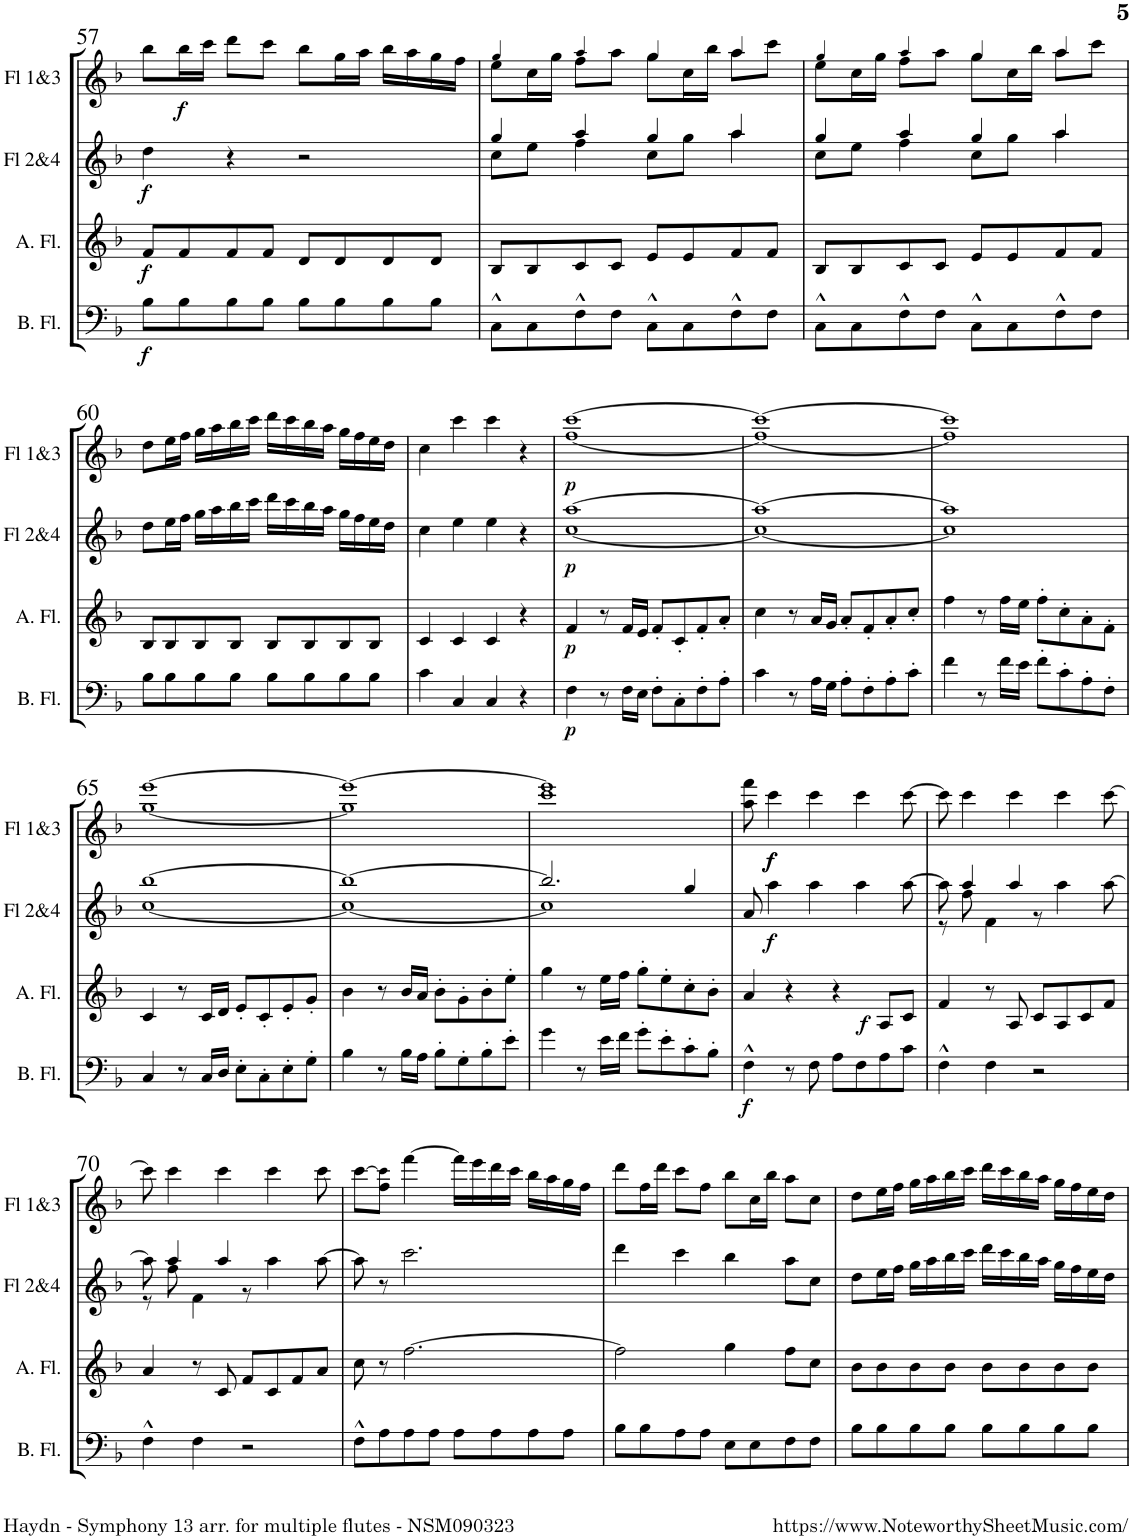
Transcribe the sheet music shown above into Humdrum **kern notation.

**kern	**dynam	**kern	**dynam	**kern	**dynam	**kern	**dynam
*part4	*part4	*part3	*part3	*part2	*part2	*part1	*part1
*staff4	*staff4	*staff3	*staff3	*staff2	*staff2	*staff1	*staff1
*I"Bass Flute	*	*I"Alto Flute	*	*I"Flutes 2&amp;4	*	*I"Flutes 1&amp;3	*
*I'B. Fl.	*	*I'A. Fl.	*	*I'Fl 2&amp;4	*	*I'Fl 1&amp;3	*
!!LO:PB:g=z
*clefF4	*	*clefG2	*	*clefG2	*	*clefG2	*
*k[b-]	*	*k[b-]	*	*k[b-]	*	*k[b-]	*
*M4/4	*	*M4/4	*	*M4/4	*	*M4/4	*
*met(c)	*	*met(c)	*	*met(c)	*	*met(c)	*
=57	=57	=57	=57	=57	=57	=57	=57
!	!LO:DY:b	!	!LO:DY:b	!	!LO:DY:b	!	!
8B-\L	f	8f/L	f	4dd\	f	8bb-\L	.
!	!	!	!	!	!	!	!LO:DY:b
8B-\	.	8f/	.	.	.	16bb-\L	f
.	.	.	.	.	.	16ccc\JJ	.
8B-\	.	8f/	.	4r	.	8ddd\L	.
8B-\J	.	8f/J	.	.	.	8ccc\J	.
8B-\L	.	8d/L	.	2r	.	8bb-\L	.
8B-\	.	8d/	.	.	.	16gg\L	.
.	.	.	.	.	.	16aa\JJ	.
8B-\	.	8d/	.	.	.	16bb-\LL	.
.	.	.	.	.	.	16aa\	.
8B-\J	.	8d/J	.	.	.	16gg\	.
.	.	.	.	.	.	16ff\JJ	.
=58	=58	=58	=58	=58	=58	=58	=58
*	*	*	*	*^	*	*^	*
8C^^\L	.	8B-/L	.	4gg/	8cc\L	.	4gg!/	8ee\L	.
8C\	.	8B-/	.	.	8ee\J	.	.	16cc\L	.
.	.	.	.	.	.	.	.	16gg\JJ	.
8F^^\	.	8c/	.	4aa/	4ff\	.	4aa!/	8ff\L	.
8F\J	.	8c/J	.	.	.	.	.	8aa\J	.
8C^^\L	.	8e/L	.	4gg/	8cc\L	.	4gg!/	8gg\L	.
8C\	.	8e/	.	.	8gg\J	.	.	16cc\L	.
.	.	.	.	.	.	.	.	16bb-\JJ	.
8F^^\	.	8f/	.	4aa/	4aa\	.	4aa!/	8aa\L	.
8F\J	.	8f/J	.	.	.	.	.	8ccc\J	.
=59	=59	=59	=59	=59	=59	=59	=59	=59	=59
8C^^\L	.	8B-/L	.	4gg/	8cc\L	.	4gg!/	8ee\L	.
8C\	.	8B-/	.	.	8ee\J	.	.	16cc\L	.
.	.	.	.	.	.	.	.	16gg\JJ	.
8F^^\	.	8c/	.	4aa/	4ff\	.	4aa!/	8ff\L	.
8F\J	.	8c/J	.	.	.	.	.	8aa\J	.
8C^^\L	.	8e/L	.	4gg/	8cc\L	.	4gg!/	8gg\L	.
8C\	.	8e/	.	.	8gg\J	.	.	16cc\L	.
.	.	.	.	.	.	.	.	16bb-\JJ	.
8F^^\	.	8f/	.	4aa/	4aa\	.	4aa!/	8aa\L	.
8F\J	.	8f/J	.	.	.	.	.	8ccc\J	.
*	*	*	*	*v	*v	*	*	*	*
*	*	*	*	*	*	*v	*v	*
!!LO:LB:g=z
=60	=60	=60	=60	=60	=60	=60	=60
8B-\L	.	8B-/L	.	8dd\L	.	8dd\L	.
8B-\	.	8B-/	.	16ee\L	.	16ee\L	.
.	.	.	.	16ff\JJ	.	16ff\JJ	.
8B-\	.	8B-/	.	16gg\LL	.	16gg\LL	.
.	.	.	.	16aa\	.	16aa\	.
8B-\J	.	8B-/J	.	16bb-\	.	16bb-\	.
.	.	.	.	16ccc\JJ	.	16ccc\JJ	.
8B-\L	.	8B-/L	.	16ddd\LL	.	16ddd\LL	.
.	.	.	.	16ccc\	.	16ccc\	.
8B-\	.	8B-/	.	16bb-\	.	16bb-\	.
.	.	.	.	16aa\JJ	.	16aa\JJ	.
8B-\	.	8B-/	.	16gg\LL	.	16gg\LL	.
.	.	.	.	16ff\	.	16ff\	.
8B-\J	.	8B-/J	.	16ee\	.	16ee\	.
.	.	.	.	16dd\JJ	.	16dd\JJ	.
=61	=61	=61	=61	=61	=61	=61	=61
4c\	.	4c/	.	4cc\	.	4cc\	.
4C/	.	4c/	.	4ee\	.	4ccc\	.
4C/	.	4c/	.	4ee\	.	4ccc\	.
4r	.	4r	.	4r	.	4r	.
=62	=62	=62	=62	=62	=62	=62	=62
*	*	*	*	*^	*	*^	*
!	!LO:DY:b	!	!LO:DY:b	!	!	!LO:DY:b	!	!	!LO:DY:b
4F\	p	4f/	p	[1aa	[1cc	p	[1ccc	[1ff	p
8r	.	8r	.	.	.	.	.	.	.
16F\LL	.	16f/LL	.	.	.	.	.	.	.
16E\JJ	.	16e/JJ	.	.	.	.	.	.	.
8F'\L	.	8f'/L	.	.	.	.	.	.	.
8C'\	.	8c'/	.	.	.	.	.	.	.
8F'\	.	8f'/	.	.	.	.	.	.	.
8A'\J	.	8a'/J	.	.	.	.	.	.	.
=63	=63	=63	=63	=63	=63	=63	=63	=63	=63
4c\	.	4cc\	.	1aa_	1cc_	.	1ccc_	1ff_	.
8r	.	8r	.	.	.	.	.	.	.
16A\LL	.	16a/LL	.	.	.	.	.	.	.
16G\JJ	.	16g/JJ	.	.	.	.	.	.	.
8A'\L	.	8a'/L	.	.	.	.	.	.	.
8F'\	.	8f'/	.	.	.	.	.	.	.
8A'\	.	8a'/	.	.	.	.	.	.	.
8c'\J	.	8cc'/J	.	.	.	.	.	.	.
=64	=64	=64	=64	=64	=64	=64	=64	=64	=64
4f\	.	4ff\	.	1aa]	1cc]	.	1ccc]	1ff]	.
8r	.	8r	.	.	.	.	.	.	.
16f\LL	.	16ff\LL	.	.	.	.	.	.	.
16e\JJ	.	16ee\JJ	.	.	.	.	.	.	.
8f'\L	.	8ff'\L	.	.	.	.	.	.	.
8c'\	.	8cc'\	.	.	.	.	.	.	.
8A'\	.	8a'\	.	.	.	.	.	.	.
8F'\J	.	8f'\J	.	.	.	.	.	.	.
!!LO:LB:g=z	!!
=65	=65	=65	=65	=65	=65	=65	=65	=65	=65
4C/	.	4c/	.	[1bb-	[1cc	.	[1eee	[1gg	.
8r	.	8r	.	.	.	.	.	.	.
16C/LL	.	16c/LL	.	.	.	.	.	.	.
16D/JJ	.	16d/JJ	.	.	.	.	.	.	.
8E'\L	.	8e'/L	.	.	.	.	.	.	.
8C'\	.	8c'/	.	.	.	.	.	.	.
8E'\	.	8e'/	.	.	.	.	.	.	.
8G'\J	.	8g'/J	.	.	.	.	.	.	.
=66	=66	=66	=66	=66	=66	=66	=66	=66	=66
4B-\	.	4b-\	.	1bb-_	1cc_	.	1eee_	1gg]	.
8r	.	8r	.	.	.	.	.	.	.
16B-\LL	.	16b-/LL	.	.	.	.	.	.	.
16A\JJ	.	16a/JJ	.	.	.	.	.	.	.
8B-'\L	.	8b-'\L	.	.	.	.	.	.	.
8G'\	.	8g'\	.	.	.	.	.	.	.
8B-'\	.	8b-'\	.	.	.	.	.	.	.
8e'\J	.	8ee'\J	.	.	.	.	.	.	.
=67	=67	=67	=67	=67	=67	=67	=67	=67	=67
4g\	.	4gg\	.	2.bb-/]	1cc]	.	1eee]	1ccc	.
8r	.	8r	.	.	.	.	.	.	.
16e\LL	.	16ee\LL	.	.	.	.	.	.	.
16f\JJ	.	16ff\JJ	.	.	.	.	.	.	.
8g'\L	.	8gg'\L	.	.	.	.	.	.	.
8e'\	.	8ee'\	.	.	.	.	.	.	.
8c'\	.	8cc'\	.	4gg/	.	.	.	.	.
8B-'\J	.	8b-'\J	.	.	.	.	.	.	.
*	*	*	*	*v	*v	*	*	*	*
=68	=68	=68	=68	=68	=68	=68	=68	=68
!	!LO:DY:b	!	!	!	!	!	!	!
4F^^\	f	4a/	.	8a/	.	8aa\ 8fff\	8ryy	.
!	!	!	!	!	!LO:DY:b	!	!	!LO:DY:b
!	!	!	!	!	!	!	!	!LO:DY:n=1:b
.	.	.	.	4aa\	f	4ccc\	8ryy	f f
8r	.	4r	.	.	.	.	4ryy	.
8F\	.	.	.	4aa\	.	4ccc\	.	.
!	!	!	!LO:DY:b	!	!	!	!	!
8A\L	.	4r	f	.	.	.	2ryy	.
8F\	.	.	.	4aa\	.	4ccc\	.	.
8A\	.	8A/L	.	.	.	.	.	.
8c\J	.	8c/J	.	[>8aa\	.	[8ccc\	.	.
*	*	*	*	*	*	*v	*v	*
=69	=69	=69	=69	=69	=69	=69	=69
*	*	*	*	*^	*	*	*
4F^^\	.	4f/	.	8aa\]	8r	.	8ccc\]	.
.	.	.	.	4aa/	8ff\	.	4ccc\	.
4F\	.	8r	.	.	4f\	.	.	.
.	.	8A/	.	4aa/	.	.	4ccc\	.
2r	.	8c/L	.	.	8r	.	.	.
.	.	8A/	.	4aa\	4.ryy	.	4ccc\	.
.	.	8c/	.	.	.	.	.	.
.	.	8f/J	.	[>8aa\	.	.	[8ccc\	.
!!LO:LB:g=z
=70	=70	=70	=70	=70	=70	=70	=70	=70
4F^^\	.	4a/	.	8aa\]	8r	.	8ccc\]	.
.	.	.	.	4aa/	8ff\	.	4ccc\	.
4F\	.	8r	.	.	4f\	.	.	.
.	.	8c/	.	4aa/	.	.	4ccc\	.
2r	.	8f/L	.	.	8r	.	.	.
.	.	8c/	.	4aa\	4.ryy	.	4ccc\	.
.	.	8f/	.	.	.	.	.	.
.	.	8a/J	.	[>8aa\	.	.	8ccc\	.
*	*	*	*	*v	*v	*	*	*
=71	=71	=71	=71	=71	=71	=71	=71
8F^^\L	.	8cc\	.	8aa\]	.	[8ccc\L	.
8A\	.	8r	.	8r	.	8ff\ 8ccc!\]J	.
8A\	.	[2.ff\	.	2.ccc\	.	[4fff\	.
8A\J	.	.	.	.	.	.	.
8A\L	.	.	.	.	.	16fff\LL]	.
.	.	.	.	.	.	16eee\	.
8A\	.	.	.	.	.	16ddd\	.
.	.	.	.	.	.	16ccc\JJ	.
8A\	.	.	.	.	.	16bb-\LL	.
.	.	.	.	.	.	16aa\	.
8A\J	.	.	.	.	.	16gg\	.
.	.	.	.	.	.	16ff\JJ	.
=72	=72	=72	=72	=72	=72	=72	=72
8B-\L	.	2ff\]	.	4ddd\	.	8ddd\L	.
8B-\	.	.	.	.	.	16ff\L	.
.	.	.	.	.	.	16ddd\JJ	.
8A\	.	.	.	4ccc\	.	8ccc\L	.
8A\J	.	.	.	.	.	8ff\J	.
8E\L	.	4gg\	.	4bb-\	.	8bb-\L	.
8E\	.	.	.	.	.	16cc\L	.
.	.	.	.	.	.	16bb-\JJ	.
8F\	.	8ff\L	.	8aa\L	.	8aa\L	.
8F\J	.	8cc\J	.	8cc\J	.	8cc\J	.
=73	=73	=73	=73	=73	=73	=73	=73
8B-\L	.	8b-\L	.	8dd\L	.	8dd\L	.
8B-\	.	8b-\	.	16ee\L	.	16ee\L	.
.	.	.	.	16ff\JJ	.	16ff\JJ	.
8B-\	.	8b-\	.	16gg\LL	.	16gg\LL	.
.	.	.	.	16aa\	.	16aa\	.
8B-\J	.	8b-\J	.	16bb-\	.	16bb-\	.
.	.	.	.	16ccc\JJ	.	16ccc\JJ	.
8B-\L	.	8b-\L	.	16ddd\LL	.	16ddd\LL	.
.	.	.	.	16ccc\	.	16ccc\	.
8B-\	.	8b-\	.	16bb-\	.	16bb-\	.
.	.	.	.	16aa\JJ	.	16aa\JJ	.
8B-\	.	8b-\	.	16gg\LL	.	16gg\LL	.
.	.	.	.	16ff\	.	16ff\	.
8B-\J	.	8b-\J	.	16ee\	.	16ee\	.
.	.	.	.	16dd\JJ	.	16dd\JJ	.
=	=	=	=	=	=	=	=
*-	*-	*-	*-	*-	*-	*-	*-
